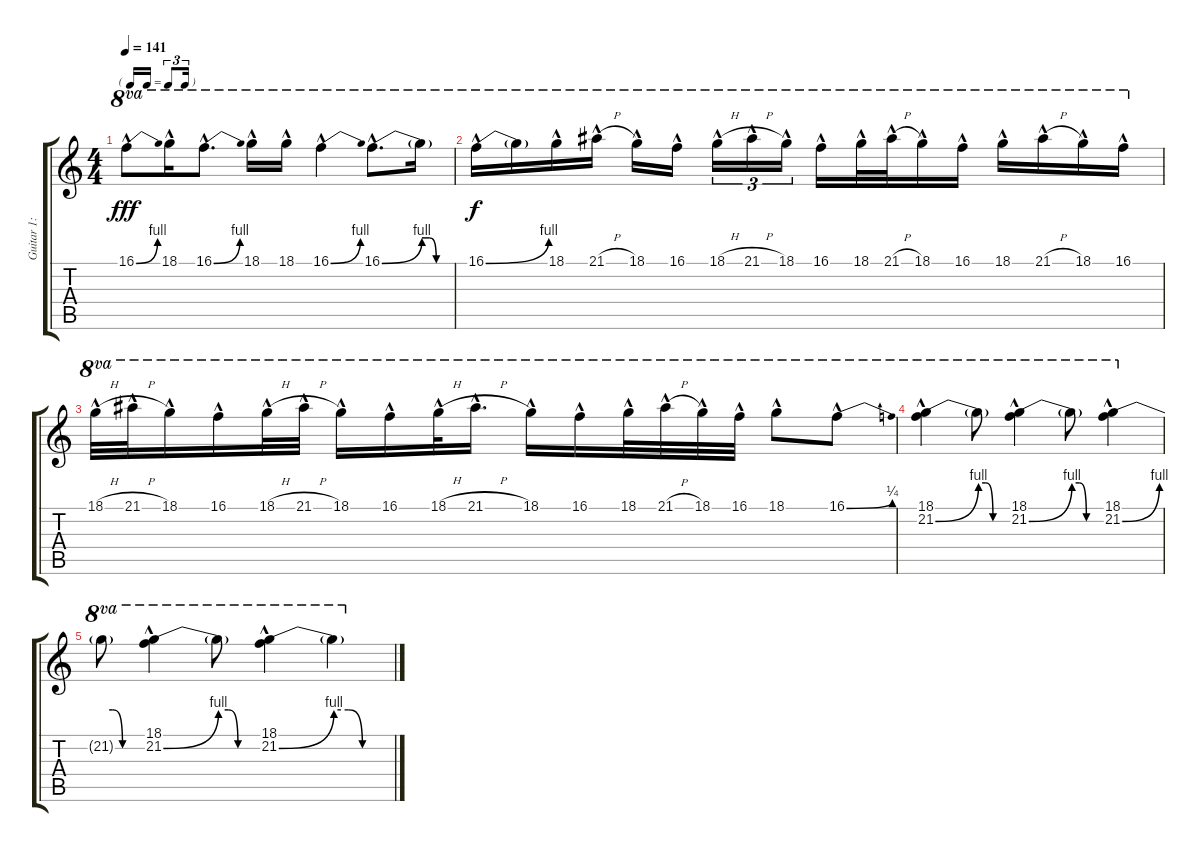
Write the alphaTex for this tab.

\track ("Guitar 1: Tony" "Guitar 1: ") {instrument distortionguitar}
\staff {score tabs}
\tuning (Db4 Ab3 E3 B2 Gb2 Db2) {hide}
\ts (4 4)
\tf triplet16th
\tempo 141
\clef g2
\ks c
16.1{be (bend 0 0 60 4) hac}.8{ot 8va dy fff} 18.1{hac}.16{ot 8va} 16.1{be (bend 0 0 60 4) hac}.8{d ot 8va} 18.1{hac}.16{ot 8va} 18.1{hac}.16{ot 8va} 16.1{be (bend 0 0 60 4) hac}.4{ot 8va} 16.1{be (bend 0 0 60 4) hac}.8{d ot 8va} 16.1{be (custom 0 4 15 4 30 0 60 0) t}.16{ot 8va} |
16.1{be (bend 0 0 60 4) hac}.16{ot 8va dy f volume 0} 16.1{t}.16{ot 8va} 18.1{hac}.16{ot 8va} 21.1{h hac}.16{ot 8va} 18.1{hac}.16{ot 8va} 16.1{hac}.16{ot 8va beam splitsecondary} 18.1{h hac}.16{tu (3 2) ot 8va} 21.1{h hac}.16{tu (3 2) ot 8va} 18.1{hac}.16{tu (3 2) ot 8va} 16.1{hac}.16{ot 8va} 18.1{hac}.32{ot 8va} 21.1{h hac}.32{ot 8va} 18.1{hac}.16{ot 8va} 16.1{hac}.16{ot 8va} 18.1{hac}.16{ot 8va} 21.1{h hac}.16{ot 8va} 18.1{hac}.16{ot 8va} 16.1{hac}.16{ot 8va} |
18.1{h hac}.32{ot 8va} 21.1{h hac}.32{ot 8va} 18.1{hac}.16{ot 8va} 16.1{hac}.16{ot 8va} 18.1{h hac}.32{ot 8va} 21.1{h hac}.32{ot 8va} 18.1{hac}.16{ot 8va} 16.1{hac}.16{ot 8va} 18.1{h hac}.32{ot 8va} 21.1{h hac}.16{d ot 8va} 18.1{hac}.16{ot 8va} 16.1{hac}.16{ot 8va} 18.1{hac}.32{ot 8va} 21.1{h hac}.32{ot 8va} 18.1{hac}.32{ot 8va} 16.1{hac}.32{ot 8va} 18.1{hac}.8{ot 8va} 16.1{be (bend 0 0 60 1) hac}.8{ot 8va} |
(18.1{hac} 21.2{be (bend 0 0 60 4) hac}).4{ot 8va} 21.2{be (custom 0 4 15 4 30 0 60 0) t}.8{ot 8va} (18.1{hac} 21.2{be (bend 0 0 60 4) hac}).4{ot 8va} 21.2{be (custom 0 4 15 4 30 0 60 0) t}.8{ot 8va} (18.1{hac} 21.2{be (bend 0 0 60 4) hac}).4{ot 8va} |
21.2{be (custom 0 4 15 4 30 0 60 0) t}.8{ot 8va} (18.1{hac} 21.2{be (bend 0 0 60 4) hac}).4{ot 8va} 21.2{be (custom 0 4 15 4 30 0 60 0) t}.8{ot 8va} (18.1{hac} 21.2{be (bend 0 0 60 4) hac}).4{ot 8va} 21.2{be (custom 0 4 15 4 30 0 60 0) t}.4{ot 8va}
